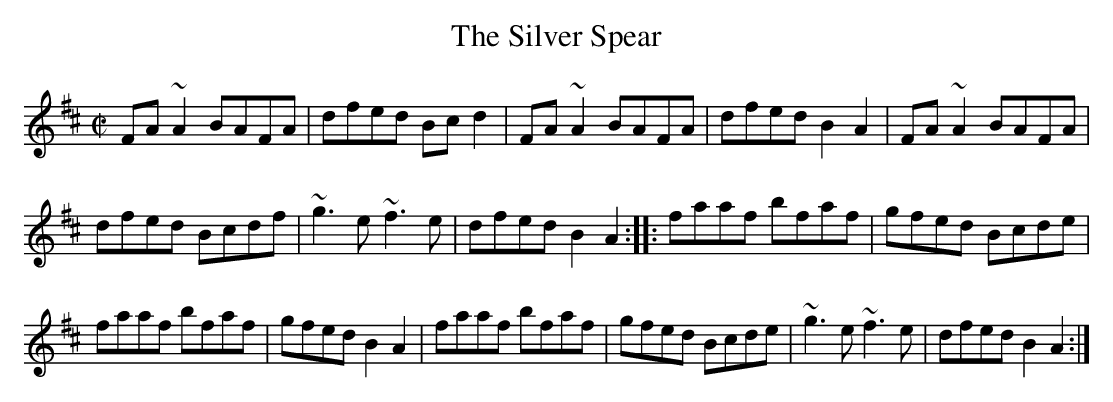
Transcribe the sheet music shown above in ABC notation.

X:1
T:Silver Spear, The
M:C|
K:D
FA ~A2 BAFA|dfed Bcd2|FA ~A2 BAFA|dfed B2 A2|FA ~A2 BAFA|
dfed Bcdf|~g3 e~f3 e|dfed B2 A2::faaf bfaf|gfed Bcde|
faaf bfaf|gfed B2 A2|faaf bfaf|gfed Bcde|~g3 e~f3 e|dfed B2 A2:|
